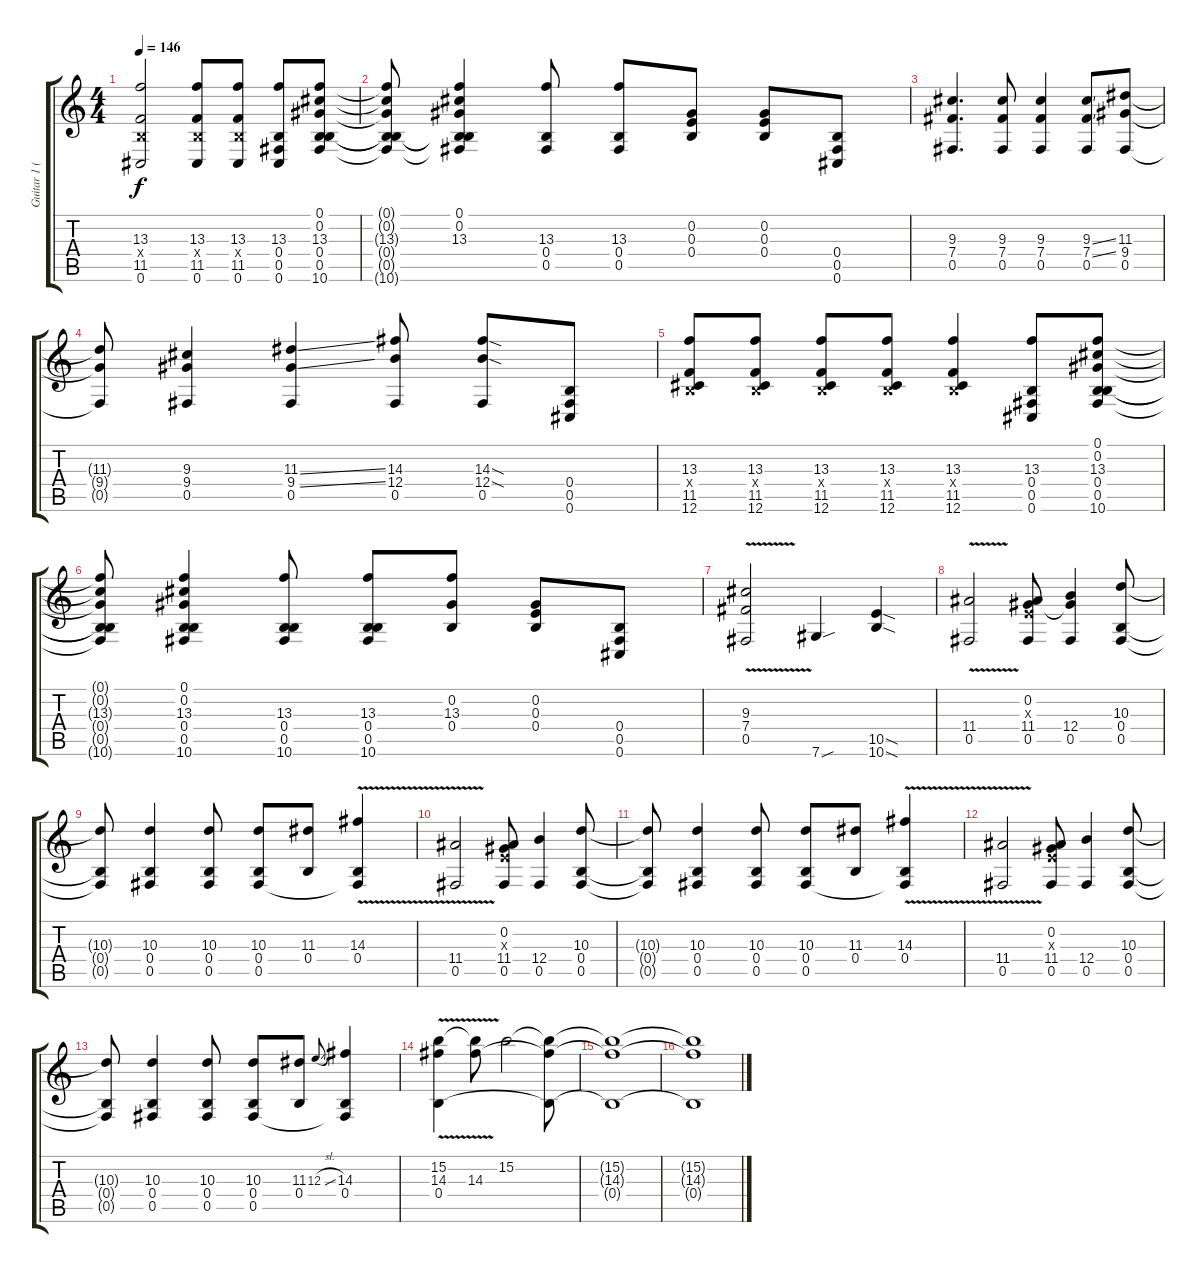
\track ("Guitar 1 (Distortion)" "Guitar 1 (") {instrument distortionguitar}
\staff {score tabs}
\tuning (Db4 Ab3 E3 B2 Gb2 Db2) {hide}
\ts (4 4)
\tempo 146
\clef g2
\ks c
(13.3 0.4{x} 11.5 0.6).2{dy f} (13.3 0.4{x} 11.5 0.6).8 (13.3 0.4{x} 11.5 0.6).8 (13.3 0.4 0.5 0.6).8 (0.1 0.2 13.3 0.4 0.5 10.6).8 |
(0.1{t} 0.2{t} 13.3{t} 0.4{t} 0.5{t} 10.6{t}).8 (0.1 0.2 13.3 0.4{t} 0.5{t} 10.6{t}).4 (13.3 0.4 0.5).8 (13.3 0.4 0.5).8 (0.2 0.3 0.4).8 (0.2 0.3 0.4).8 (0.4 0.5 0.6).8 |
(9.3 7.4 0.5).4{d} (9.3 7.4 0.5).8 (9.3 7.4 0.5).4 (9.3{ss} 7.4{ss} 0.5).8 (11.3 9.4 0.5).8 |
(11.3{t} 9.4{t} 0.5{t}).8 (9.3 9.4 0.5).4 (11.3{ss} 9.4{ss} 0.5).4 (14.3 12.4 0.5).8 (14.3{sod} 12.4{sod} 0.5).8 (0.4 0.5 0.6).8 |
(13.3 0.4{x} 11.5 12.6).8 (13.3 0.4{x} 11.5 12.6).8 (13.3 0.4{x} 11.5 12.6).8 (13.3 0.4{x} 11.5 12.6).8 (13.3 0.4{x} 11.5 12.6).4 (13.3 0.4 0.5 0.6).8 (0.1 0.2 13.3 0.4 0.5 10.6).8 |
(0.1{t} 0.2{t} 13.3{t} 0.4{t} 0.5{t} 10.6{t}).8 (0.1 0.2 13.3 0.4 0.5 10.6).4 (13.3 0.4 0.5 10.6).8 (13.3 0.4 0.5 10.6).8 (0.2 13.3 0.4).8 (0.2 0.3 0.4).8 (0.4 0.5 0.6).8 |
(9.3{v} 7.4{v} 0.5).2 7.6{sou}.4 (10.5{sod} 10.6{sod}).4 |
(11.4{v} 0.5).2 (0.2 0.3{x} 11.4 0.5).8 (0.2{t} 12.4 0.5).4 (10.3 0.4 0.5).8 |
(10.3{t} 0.4{t} 0.5{t}).8 (10.3 0.4 0.5).4 (10.3 0.4 0.5).8 (10.3 0.4 0.5).8 (11.3 0.4).8 (14.3{v} 0.4 0.5{t}).4 |
(11.4{v} 0.5).2 (0.2 0.3{x} 11.4 0.5).8 (12.4 0.5).4 (10.3 0.4 0.5).8 |
(10.3{t} 0.4{t} 0.5{t}).8 (10.3 0.4 0.5).4 (10.3 0.4 0.5).8 (10.3 0.4 0.5).8 (11.3 0.4).8 (14.3{v} 0.4 0.5{t}).4 |
(11.4{v} 0.5).2 (0.2 0.3{x} 11.4 0.5).8 (12.4 0.5).4 (10.3 0.4 0.5).8 |
(10.3{t} 0.4{t} 0.5{t}).8 (10.3 0.4 0.5).4 (10.3 0.4 0.5).8 (10.3 0.4 0.5).8 (11.3 0.4).8 12.3{sl}.8{gr onbeat} (14.3 0.4 0.5{t}).4 |
(15.2{v} 14.3 0.4).4 (15.2{t} 14.3).8 15.2.2 (15.2{t} 14.3{t} 0.4{t}).8 |
(15.2{t} 14.3{t} 0.4{t}).1{volume 2} |
(15.2{t} 14.3{t} 0.4{t}).1
